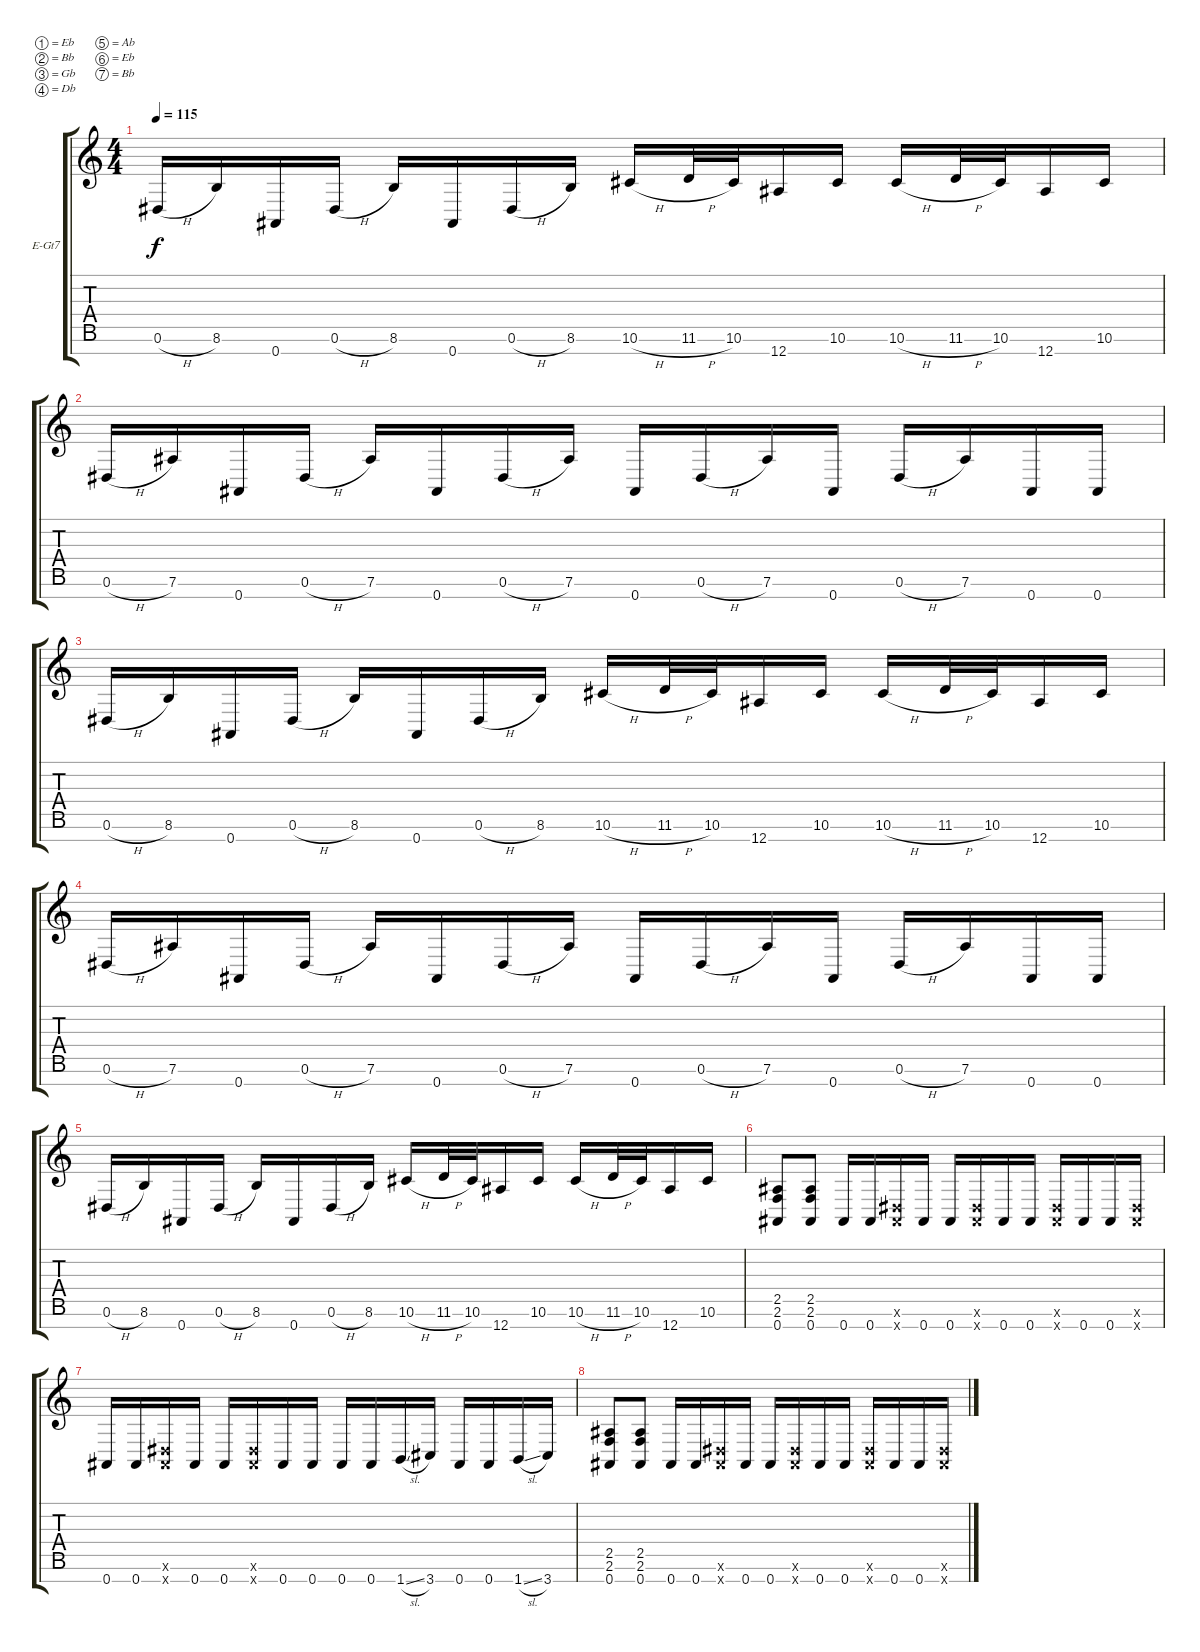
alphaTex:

\bracketExtendMode groupsimilarinstruments
\firstSystemTrackNameOrientation horizontal
\otherSystemsTrackNameOrientation horizontal
\track ("Gravy" "E-Gt7") {instrument overdrivenguitar}
\staff {score tabs}
\tuning (Eb4 Bb3 Gb3 Db3 Ab2 Eb2 Bb1)
\ts (4 4)
\tempo 115
\clef g2
\ks c
0.6{h}.16{dy f} 8.6.16 0.7.16 0.6{h}.16 8.6.16 0.7.16 0.6{h}.16 8.6.16 10.6{h}.16 11.6{h}.32 10.6.32 12.7.16 10.6.16 10.6{h}.16 11.6{h}.32 10.6.32 12.7.16 10.6.16 |
0.6{h}.16 7.6.16 0.7.16 0.6{h}.16 7.6.16 0.7.16 0.6{h}.16 7.6.16 0.7.16 0.6{h}.16 7.6.16 0.7.16 0.6{h}.16 7.6.16 0.7.16 0.7.16 |
0.6{h}.16 8.6.16 0.7.16 0.6{h}.16 8.6.16 0.7.16 0.6{h}.16 8.6.16 10.6{h}.16 11.6{h}.32 10.6.32 12.7.16 10.6.16 10.6{h}.16 11.6{h}.32 10.6.32 12.7.16 10.6.16 |
0.6{h}.16 7.6.16 0.7.16 0.6{h}.16 7.6.16 0.7.16 0.6{h}.16 7.6.16 0.7.16 0.6{h}.16 7.6.16 0.7.16 0.6{h}.16 7.6.16 0.7.16 0.7.16 |
0.6{h}.16 8.6.16 0.7.16 0.6{h}.16 8.6.16 0.7.16 0.6{h}.16 8.6.16 10.6{h}.16 11.6{h}.32 10.6.32 12.7.16 10.6.16 10.6{h}.16 11.6{h}.32 10.6.32 12.7.16 10.6.16 |
(2.6 0.7 2.5).8 (2.6 0.7 2.5).8 0.7.16 0.7.16 (0.6{x} 0.7{x}).16 0.7.16 0.7.16 (0.6{x} 0.7{x}).16 0.7.16 0.7.16 (0.6{x} 0.7{x}).16 0.7.16 0.7.16 (0.6{x} 0.7{x}).16 |
0.7.16 0.7.16 (0.6{x} 0.7{x}).16 0.7.16 0.7.16 (0.6{x} 0.7{x}).16 0.7.16 0.7.16 0.7.16 0.7.16 1.7{sl}.16 3.7.16 0.7.16 0.7.16 1.7{sl}.16 3.7.16 |
(2.6 0.7 2.5).8 (2.6 0.7 2.5).8 0.7.16 0.7.16 (0.6{x} 0.7{x}).16 0.7.16 0.7.16 (0.6{x} 0.7{x}).16 0.7.16 0.7.16 (0.6{x} 0.7{x}).16 0.7.16 0.7.16 (0.6{x} 0.7{x}).16
